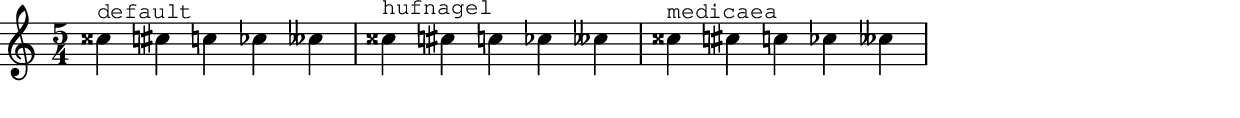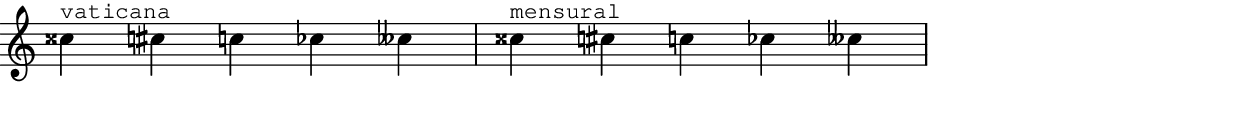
%% Generated by lilypond-book.py
%% Options: [alt=[image of music],printfilename,indent=0\mm,texidoc,line-width=160\mm]
\include "lilypond-book-preamble.ly"







% ****************************************************************
% Start cut-&-pastable-section 
% ****************************************************************

\paper {
  #(define dump-extents #t)
  
  indent = 0\mm
  line-width = 160\mm
  force-assignment = #""
  line-width = #(- line-width (* mm  3.000000))
}

\layout {
  
}



% ****************************************************************
% ly snippet:
% ****************************************************************
\sourcefilename "ancient-accidentals.ly"
\sourcefileline 0

\header {
texidoc = "@cindex Ancient Accidentals
Accidentals are available in different ancient styles, which all
are collected here.
"
}

\version "2.10.0"

\relative c'' {
      \time 5/4
      \override Staff.Accidental  #'style = #'default
      cisis^\markup { \typewriter default } cis c ces ceses 
      \override Staff.Accidental  #'style = #'hufnagel
      cisis^\markup { \typewriter hufnagel } cis c ces ceses 
      \override Staff.Accidental  #'style = #'medicaea
      cisis^\markup { \typewriter medicaea } cis c ces ceses 
      \override Staff.Accidental  #'style = #'vaticana
      cisis^\markup { \typewriter vaticana } cis c ces ceses 
      \override Staff.Accidental  #'style = #'mensural
      cisis^\markup { \typewriter mensural } cis c ces ceses 
}



% ****************************************************************
% end ly snippet
% ****************************************************************
